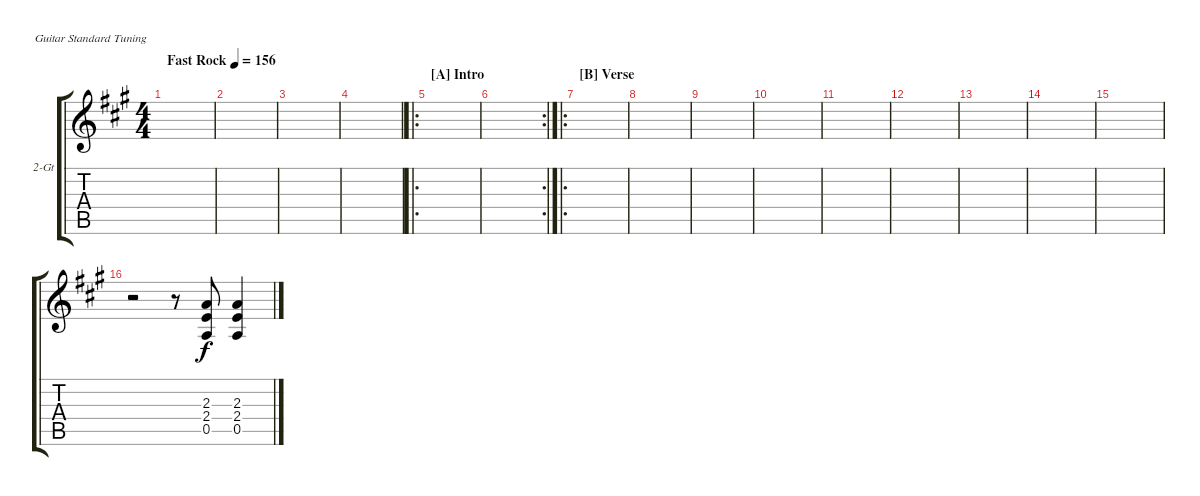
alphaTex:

\defaultSystemsLayout 4
\bracketExtendMode groupsimilarinstruments
\firstSystemTrackNameOrientation horizontal
\otherSystemsTrackNameOrientation horizontal
\track ("2 Guitar" "2-Gt") {instrument distortionguitar}
\staff {score tabs}
\tuning (E4 B3 G3 D3 A2 E2)
\ts (4 4)
\tempo (156 "Fast Rock")
\clef g2
\scale
1.13871
\ks a
|
\scale
0.930643 |
\scale
0.930643 |
\scale
1.07818 |
\ro
\section ("A" "Intro")
\scale
0.960908 |
\rc 2
\scale
0.960908 |
\ro
\section ("B" "Verse")
\scale
1.07818 |
\scale
0.960908 |
\scale
0.960908 |
\scale
1.07818 |
\scale
0.960908 |
\scale
0.960908 |
\scale
1.07818 |
\scale
0.960908 |
\scale
0.960908 |
\scale
1.07818 r.2 r.8 (2.3 2.4 0.5).8 (2.3 2.4 0.5).4
